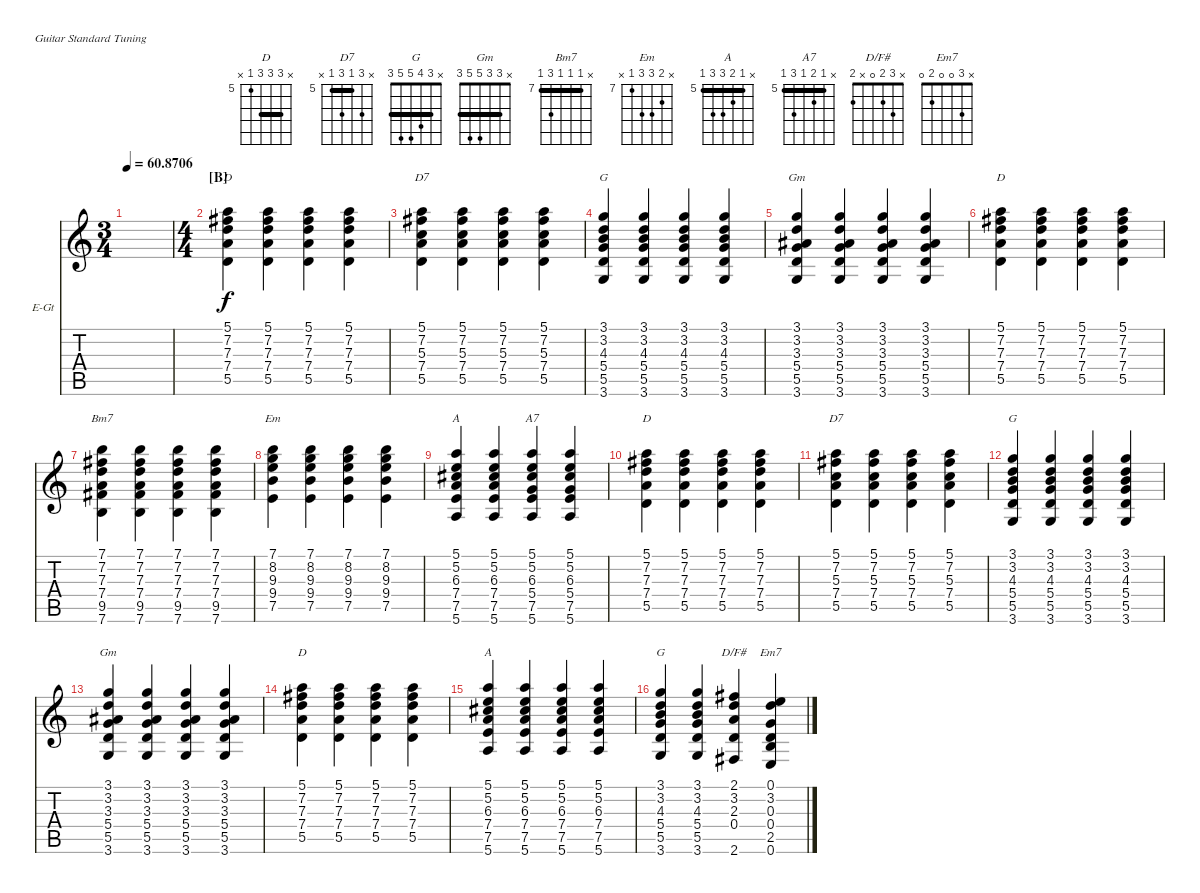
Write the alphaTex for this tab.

\defaultSystemsLayout 4
\bracketExtendMode nobrackets
\firstSystemTrackNameOrientation horizontal
\otherSystemsTrackNameOrientation horizontal
\track ("Electric Guitar" "E-Gt") {instrument electricguitarclean}
\staff {score tabs}
\tuning (E4 B3 G3 D3 A2 E2)
\chord ("D" x 7 7 7 5 x) {firstfret 5 barre (7 7)}
\chord ("D7" x 7 5 7 5 x) {firstfret 5 barre 5}
\chord ("G" x 3 4 5 5 3) {barre 3}
\chord ("Gm" x 3 3 5 5 3) {barre (3 3)}
\chord ("Bm7" x 7 7 7 9 7) {firstfret 7 barre (7 7 7)}
\chord ("Em" x 8 9 9 7 x) {firstfret 7}
\chord ("A" x 5 6 7 7 5) {firstfret 5 barre 5}
\chord ("A7" x 5 6 5 7 5) {firstfret 5 barre (5 5)}
\chord ("D/F#" x 3 2 0 x 2)
\chord ("Em7" x 3 0 0 2 0)
\ts (3 4)
\tempo
60.8706
\accidentals auto
\clef g2
\ottava regular
\simile none
\scale
0.408451
\ks c
|
\ts (4 4)
\section ("B" "")
\scale
0.295775 (5.5 7.4 7.3 7.2 5.1).4{ch "D"} (5.5 7.4 7.3 7.2 5.1).4 (5.5 7.4 7.3 7.2 5.1).4 (5.5 7.4 7.3 7.2 5.1).4 |
\scale
0.333333 (5.5 7.4 5.3 7.2 5.1).4{ch "D7"} (5.5 7.4 5.3 7.2 5.1).4 (5.5 7.4 5.3 7.2 5.1).4 (5.5 7.4 5.3 7.2 5.1).4 |
\scale
0.333333 (3.6 5.5 5.4 4.3 3.2 3.1).4{ch "G"} (3.6 5.5 5.4 4.3 3.2 3.1).4 (3.6 5.5 5.4 4.3 3.2 3.1).4 (3.6 5.5 5.4 4.3 3.2 3.1).4 |
\scale
0.333333 (3.2 3.3 5.4 5.5 3.6 3.1).4{ch "Gm"} (3.2 3.3 5.4 5.5 3.6 3.1).4 (3.2 3.3 5.4 5.5 3.6 3.1).4 (3.2 3.3 5.4 5.5 3.6 3.1).4 |
\scale
0.333333 (5.5 7.4 7.3 7.2 5.1).4{ch "D"} (5.5 7.4 7.3 7.2 5.1).4 (5.5 7.4 7.3 7.2 5.1).4 (5.5 7.4 7.3 7.2 5.1).4 |
\scale
0.333333 (7.6 9.5 7.4 7.3 7.2 7.1).4{ch "Bm7"} (7.6 9.5 7.4 7.3 7.2 7.1).4 (7.6 9.5 7.4 7.3 7.2 7.1).4 (7.6 9.5 7.4 7.3 7.2 7.1).4 |
\scale
0.333333 (7.5 9.4 9.3 8.2 7.1).4{ch "Em"} (7.5 9.4 9.3 8.2 7.1).4 (7.5 9.4 9.3 8.2 7.1).4 (7.5 9.4 9.3 8.2 7.1).4 |
\scale
0.333333 (5.6 7.5 7.4 6.3 5.2 5.1).4{ch "A"} (5.2 6.3 7.4 7.5 5.6 5.1).4 (5.2 6.3 5.4 7.5 5.6 5.1).4{ch "A7"} (5.1 5.2 6.3 5.4 7.5 5.6).4 |
\scale
0.333333 (5.5 7.4 7.3 7.2 5.1).4{ch "D"} (5.5 7.4 7.3 7.2 5.1).4 (5.5 7.4 7.3 7.2 5.1).4 (5.5 7.4 7.3 7.2 5.1).4 |
\scale
0.333333 (7.2 5.3 7.4 5.5 5.1).4{ch "D7"} (7.2 5.3 7.4 5.5 5.1).4 (7.2 5.3 7.4 5.5 5.1).4 (7.2 5.3 7.4 5.5 5.1).4 |
\scale
0.333333 (3.6 5.5 5.4 4.3 3.2 3.1).4{ch "G"} (3.6 5.5 5.4 4.3 3.2 3.1).4 (3.6 5.5 5.4 4.3 3.2 3.1).4 (3.6 5.5 5.4 4.3 3.2 3.1).4 |
\scale
0.333333 (3.2 3.3 5.4 5.5 3.6 3.1).4{ch "Gm"} (3.2 3.3 5.4 5.5 3.6 3.1).4 (3.2 3.3 5.4 5.5 3.6 3.1).4 (3.2 3.3 5.4 5.5 3.6 3.1).4 |
\scale
0.333333 (5.5 7.4 7.3 7.2 5.1).4{ch "D"} (5.5 7.4 7.3 7.2 5.1).4 (5.5 7.4 7.3 7.2 5.1).4 (5.5 7.4 7.3 7.2 5.1).4 |
\scale
0.333333 (5.2 6.3 7.4 7.5 5.6 5.1).4{ch "A"} (5.2 6.3 7.4 7.5 5.6 5.1).4 (5.2 6.3 7.4 7.5 5.6 5.1).4 (5.2 6.3 7.4 7.5 5.6 5.1).4 |
\scale
0.333333 (3.6 5.5 5.4 4.3 3.2 3.1).4{ch "G"} (3.1 3.2 4.3 5.4 5.5 3.6).4 (3.2 2.3 0.4 2.6 2.1).4{ch "D/F#"} (0.6 2.5 0.4 0.3 3.2 0.1).4{ch "Em7"}
